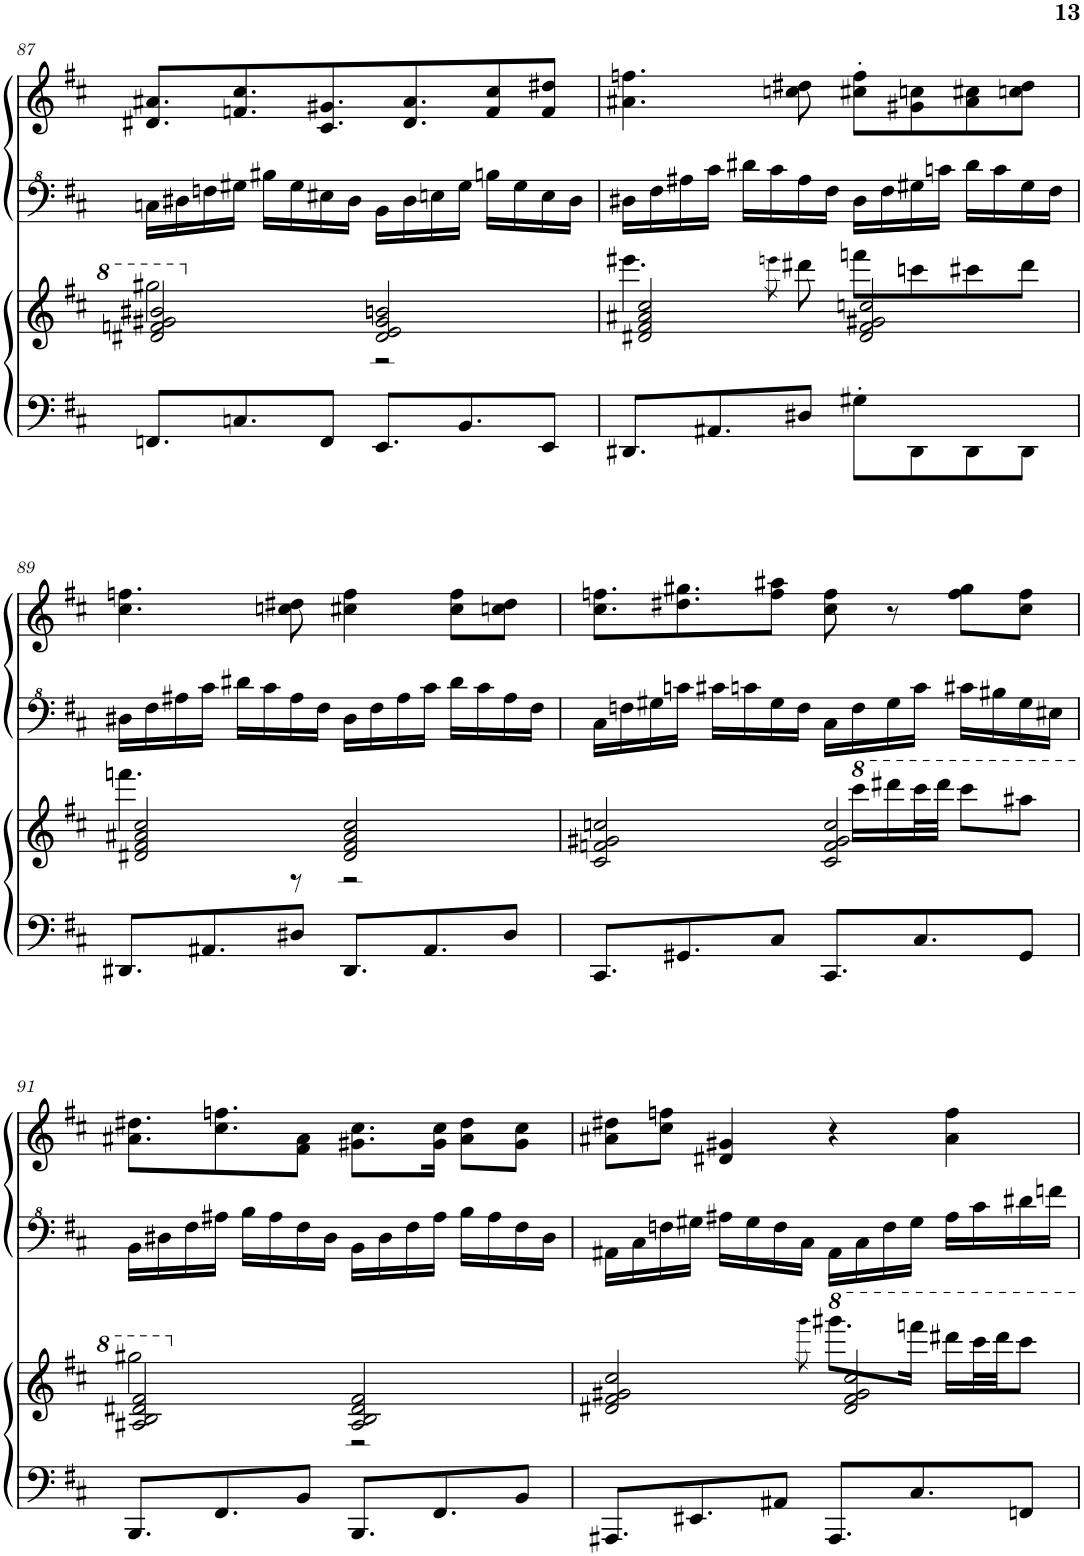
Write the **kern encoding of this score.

**kern	**kern	**kern	**kern
*part4	*part3	*part2	*part1
*staff4	*staff3	*staff2	*staff1
*I"ピアノ	*I"ピアノ	*I"ピアノ	*I"ピアノ
!!LO:PB:g=z
*clefF4	*clefG2	*clefF^4	*clefG2
*k[f#c#]	*k[f#c#]	*k[f#c#]	*k[f#c#]
*M4/4	*M4/4	*M4/4	*M4/4
=87	=87	=87	=87
*	*^	*	*
8.FFn/L	2dd#X/ 2ffn/ 2gg#X/ 2bb#X/	2ggg#X\	16cn\LL	8.d#X/ 8.a#X/L
.	.	.	16d#X\	.
.	.	.	16fn\	.
8.Cn/	.	.	16g#X\JJ	8.fn/ 8.cc#/
.	.	.	16b#X\LL	.
.	.	.	16g#\	.
8FF/J	.	.	16e#X\	8.c#/ 8.g#X/
.	.	.	16d#\JJ	.
8.EE/L	2d#/ 2e/ 2g#/ 2bn/	2r	16B\LL	.
.	.	.	16d#\	8.d#/ 8.a#/
.	.	.	16en\	.
8.BB/	.	.	16g#\JJ	.
.	.	.	16bn\LL	8f/ 8cc#/
.	.	.	16g#\	.
8EE/J	.	.	16e\	8f/ 8dd#X/J
.	.	.	16d#\JJ	.
=88	=88	=88	=88	=88
8.DD#X/L	2d#X/ 2f#/ 2a#X/ 2cc#/	4.eee#X\	16d#X\LL	4.a#X\ 4.ffn\
.	.	.	16f#\	.
.	.	.	16a#X\	.
8.AA#X/	.	.	16cc#\JJ	.
.	.	.	16dd#X\LL	.
.	.	.	16cc#\	.
.	.	8qeeen\	.	.
8D#X/J	.	8ddd#X\	16a#\	8ccn\ 8dd#X\
.	.	.	16f#\JJ	.
8G#X'\L	2d#/ 2f#/ 2g#X/ 2ccn/	8fffn\L	16d#\LL	8cc#X\' 8ff\'L
.	.	.	16f#\	.
8DD#\	.	8cccn\	16g#X\	8g#X\ 8ccn\
.	.	.	16ccn\JJ	.
8DD#\	.	8ccc#X\	16dd#\LL	8a#\ 8cc#X\
.	.	.	16cc\	.
8DD#\J	.	8ddd#\J	16g#\	8ccn\ 8dd#\J
.	.	.	16f#\JJ	.
!!LO:LB:g=z
=89	=89	=89	=89	=89
8.DD#X/L	2d#X/ 2f#/ 2a#X/ 2cc#/	4.fffn\	16d#X\LL	4.cc#\ 4.ffn\
.	.	.	16f#\	.
.	.	.	16a#X\	.
8.AA#X/	.	.	16cc#\JJ	.
.	.	.	16dd#X\LL	.
.	.	.	16cc#\	.
8D#X/J	.	8r	16a#\	8ccn\ 8dd#X\
.	.	.	16f#\JJ	.
8.DD#/L	2d#/ 2f#/ 2a#/ 2cc#/	2r	16d#\LL	4cc#X\ 4ff\
.	.	.	16f#\	.
.	.	.	16a#\	.
8.AA#/	.	.	16cc#\JJ	.
.	.	.	16dd#\LL	8cc#\ 8ff\L
.	.	.	16cc#\	.
8D#/J	.	.	16a#\	8ccn\ 8dd#\J
.	.	.	16f#\JJ	.
=90	=90	=90	=90	=90
8.CC#/L	2c#/ 2fn/ 2g#X/ 2ccn/	16ryy	16c#\LL	8.cc#\ 8.ffn\L
*	*v	*v	*	*
.	.	16fn\	.
.	.	16g#X\	.
8.GG#X/	.	16ccn\JJ	8.dd#X\ 8.gg#X\
.	.	16cc#X\LL	.
.	.	16ccn\	.
8C#/J	.	16g#\	8ff\ 8aa#X\J
.	.	16f\JJ	.
8.CC#/L	2c#/ 2f/ 2g#/ 2cc/	16c#\LL	8cc#\ 8ff\
*	*^	*	*
*	*8va	*	*	*
.	.	16cccc#\LL	16f\	.
.	.	16dddd#X\	16g#\	8r
8.C#/	.	32cccc#\L	16cc\JJ	.
.	.	32dddd#\JJJ	.	.
.	.	8cccc#\L	16cc#X\LL	8ff\ 8gg#\L
.	.	.	16b#X\	.
8GG#/J	.	8aaa#X\J	16g#\	8cc#\ 8ff\J
.	.	.	16e#X\JJ	.
!!LO:LB:g=z
=91	=91	=91	=91	=91
8.BBB/L	2a#X/ 2b/ 2dd#X/ 2ff#/	2ggg#X\	16B\LL	8.a#X\ 8.dd#X\L
.	.	.	16d#X\	.
.	.	.	16f#\	.
8.FF#/	.	.	16a#X\JJ	8.cc#\ 8.ffn\
.	.	.	16b\LL	.
.	.	.	16a#\	.
8BB/J	.	.	16f#\	8f#\ 8a#\J
.	.	.	16d#\JJ	.
*	*X8va	*	*	*
8.BBB/L	2A#/ 2B/ 2d#/ 2f#/	2r	16B\LL	8.g#X\ 8.cc#\L
.	.	.	16d#\	.
.	.	.	16f#\	.
8.FF#/	.	.	16a#\JJ	16g#\ 16cc#\Jk
.	.	.	16b\LL	8a#\ 8dd#\L
.	.	.	16a#\	.
8BB/J	.	.	16f#\	8g#\ 8cc#\J
.	.	.	16d#\JJ	.
=92	=92	=92	=92	=92
8.AAA#X/L	2d#X/ 2f#/ 2g#X/ 2cc#/	2ryy	16A#X\LL	8a#X\ 8dd#X\L
.	.	.	16c#\	.
.	.	.	16fn\	8cc#\ 8ffn\J
8.EE#X/	.	.	16g#X\JJ	.
.	.	.	16a#X\LL	4d#X/ 4g#X/
.	.	.	16g#\	.
8AA#X/J	.	.	16f\	.
.	.	.	16c#\JJ	.
.	.	8qgggg\	.	.
8.AAA#/L	2dd#/ 2ff#/ 2gg#/ 2ccc#/	8.gggg#X\L	16A#\LL	4r
.	.	.	16c#\	.
.	.	.	16f\	.
8.C#/	.	16ffffn\Jk	16g#\JJ	.
.	.	16dddd#X\LL	16a#\LL	4a#\ 4ff\
.	.	32cccc#\L	16cc#\	.
.	.	32dddd#\JJ	.	.
8FFn/J	.	8cccc#\J	16dd#X\	.
.	.	.	16ffn\JJ	.
*	*v	*v	*	*
=	=	=	=
*-	*-	*-	*-
